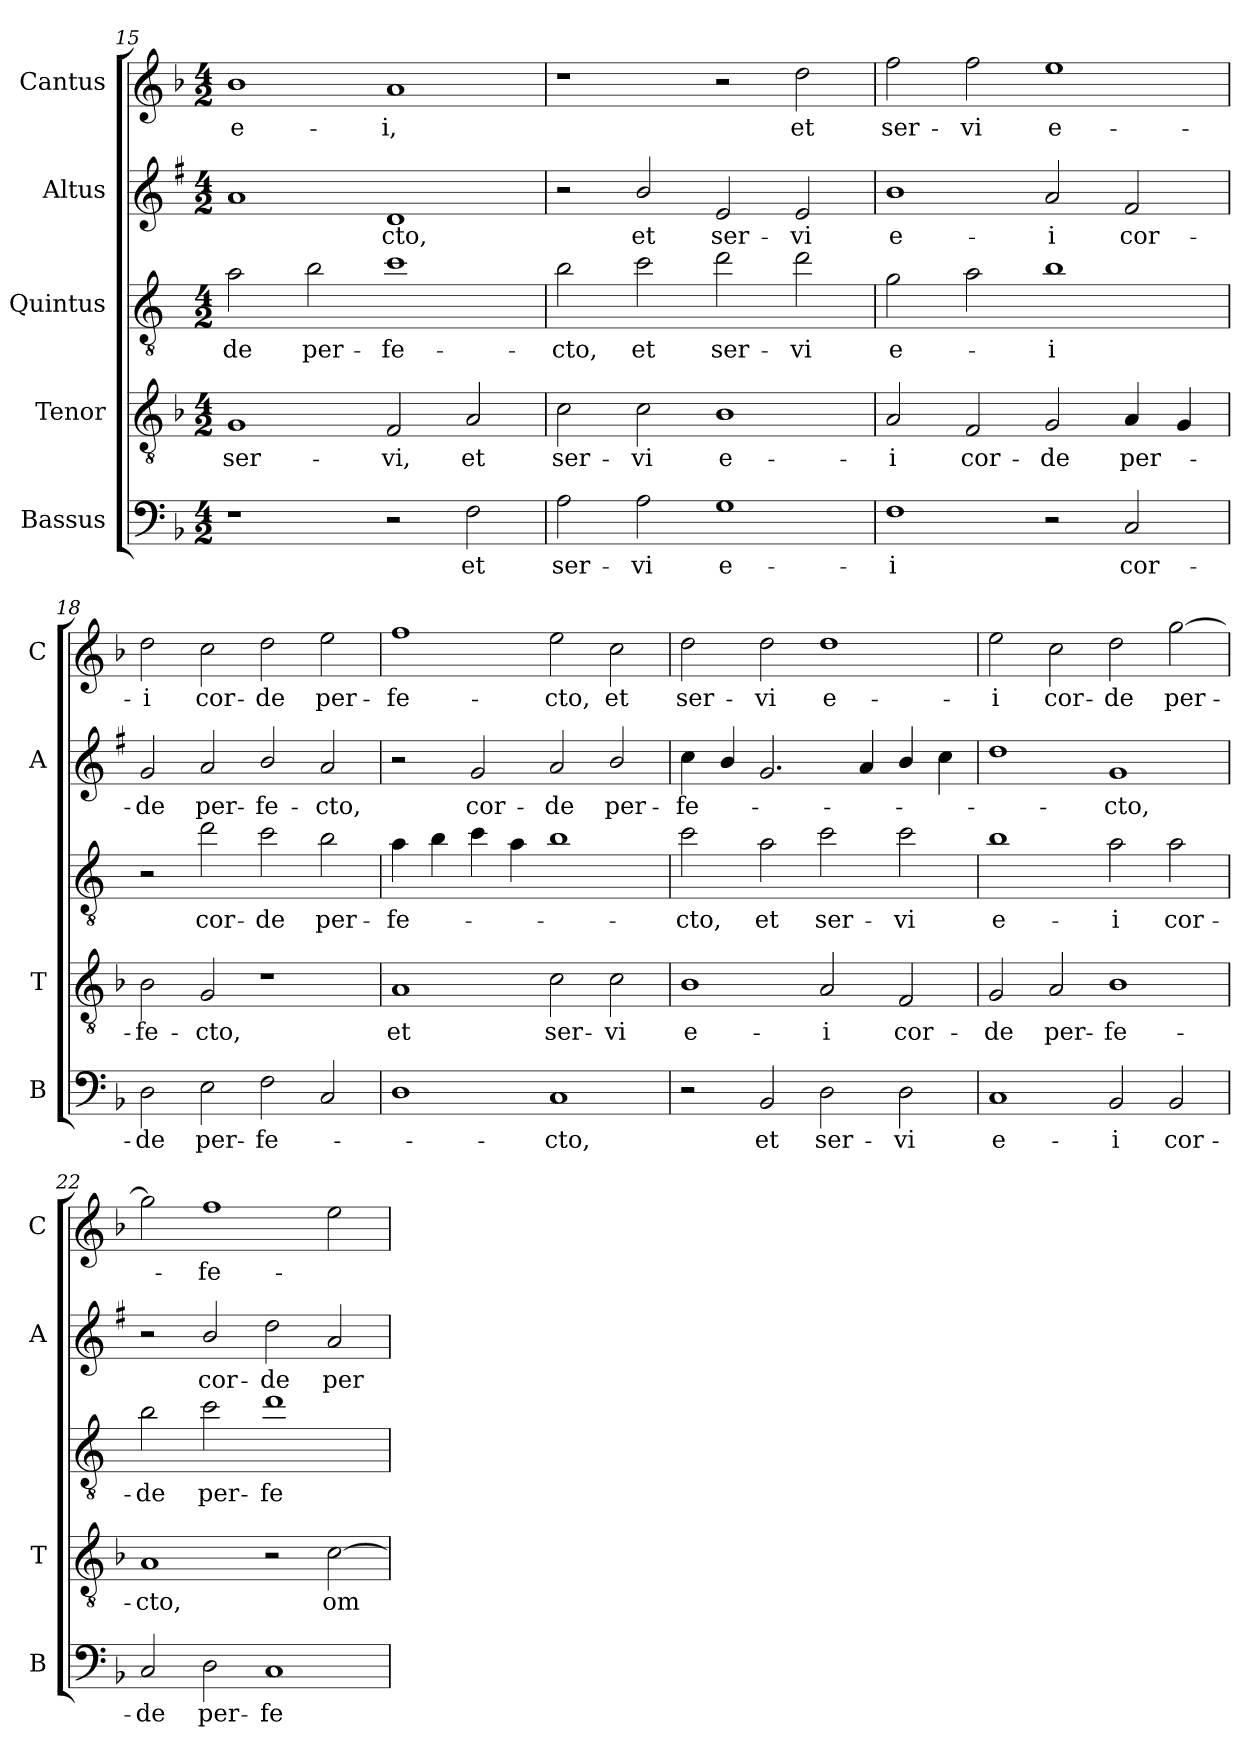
**kern	**text	**kern	**text	**kern	**text	**kern	**text	**kern	**text
*part5	*part5	*part4	*part4	*part3	*part3	*part2	*part2	*part1	*part1
*staff5	*staff5	*staff4	*staff4	*staff3	*staff3	*staff2	*staff2	*staff1	*staff1
*I"Bassus	*	*I"Tenor	*	*I"Quintus	*	*I"Altus	*	*I"Cantus	*
*I'B	*	*I'T	*	*	*	*I'A	*	*I'C	*
*clefF4	*	*clefGv2	*	*clefGv2	*	*clefG2	*	*clefG2	*
*	*	*	*	*ITrd4c7	*	*ITrd1c2	*	*	*
*k[b-]	*	*k[b-]	*	*k[b-]	*	*k[b-]	*	*k[b-]	*
*F:	*	*F:	*	*F:	*	*F:	*	*F:	*
*M4/2	*	*M4/2	*	*M4/2	*	*M4/2	*	*M4/2	*
=15	=15	=15	=15	=15	=15	=15	=15	=15	=15
!	!	!	!LO:LY:b	!	!LO:LY:b	!	!	!	!LO:LY:b
1r	.	1G	ser-	2d\	-de	1g	.	1b-	e-
!	!	!	!	!	!LO:LY:b	!	!	!	!
.	.	.	.	2e\	per-	.	.	.	.
!	!	!	!LO:LY:b	!	!LO:LY:b	!	!LO:LY:b	!	!LO:LY:b
2r	.	2F/	-vi,	1f	-fe-	1c	-cto,	1a	-i,
!	!LO:LY:b	!	!LO:LY:b	!	!	!	!	!	!
2F\	et	2A/	et	.	.	.	.	.	.
=16	=16	=16	=16	=16	=16	=16	=16	=16	=16
!	!LO:LY:b	!	!LO:LY:b	!	!LO:LY:b	!	!	!	!
2A\	ser-	2c\	ser-	2e\	-cto,	2r	.	1r	.
!	!LO:LY:b	!	!LO:LY:b	!	!LO:LY:b	!	!LO:LY:b	!	!
2A\	-vi	2c\	-vi	2f\	et	2a/	et	.	.
!	!LO:LY:b	!	!LO:LY:b	!	!LO:LY:b	!	!LO:LY:b	!	!
1G	e-	1B-	e-	2g\	ser-	2d/	ser-	2r	.
!	!	!	!	!	!LO:LY:b	!	!LO:LY:b	!	!LO:LY:b
.	.	.	.	2g\	-vi	2d/	-vi	2dd\	et
=17	=17	=17	=17	=17	=17	=17	=17	=17	=17
!	!LO:LY:b	!	!LO:LY:b	!	!LO:LY:b	!	!LO:LY:b	!	!LO:LY:b
1F	-i	2A/	-i	2c\	e-	1a	e-	2ff\	ser-
!	!	!	!LO:LY:b	!	!	!	!	!	!LO:LY:b
.	.	2F/	cor-	2d\	.	.	.	2ff\	-vi
!	!	!	!LO:LY:b	!	!LO:LY:b	!	!LO:LY:b	!	!LO:LY:b
2r	.	2G/	-de	1e	-i	2g/	-i	1ee	e-
!	!LO:LY:b	!	!LO:LY:b	!	!	!	!LO:LY:b	!	!
2C/	cor-	4A/	per-	.	.	2e/	cor-	.	.
.	.	4G/	.	.	.	.	.	.	.
!!LO:PB:g=z
=18	=18	=18	=18	=18	=18	=18	=18	=18	=18
!	!LO:LY:b	!	!LO:LY:b	!	!	!	!LO:LY:b	!	!LO:LY:b
2D\	-de	2B-\	-fe-	2r	.	2f/	-de	2dd\	-i
!	!LO:LY:b	!	!LO:LY:b	!	!LO:LY:b	!	!LO:LY:b	!	!LO:LY:b
2E\	per-	2G/	-cto,	2g\	cor-	2g/	per-	2cc\	cor-
!	!LO:LY:b	!	!	!	!LO:LY:b	!	!LO:LY:b	!	!LO:LY:b
2F\	-fe-	1r	.	2f\	-de	2a/	-fe-	2dd\	-de
!	!	!	!	!	!LO:LY:b	!	!LO:LY:b	!	!LO:LY:b
2C/	.	.	.	2e\	per-	2g/	-cto,	2ee\	per-
=19	=19	=19	=19	=19	=19	=19	=19	=19	=19
!	!	!	!LO:LY:b	!	!LO:LY:b	!	!	!	!LO:LY:b
1D	.	1A	et	4d\	-fe-	2r	.	1ff	-fe-
.	.	.	.	4e\	.	.	.	.	.
!	!	!	!	!	!	!	!LO:LY:b	!	!
.	.	.	.	4f\	.	2f/	cor-	.	.
.	.	.	.	4d\	.	.	.	.	.
!	!LO:LY:b	!	!LO:LY:b	!	!	!	!LO:LY:b	!	!LO:LY:b
1C	-cto,	2c\	ser-	1e	.	2g/	-de	2ee\	-cto,
!	!	!	!LO:LY:b	!	!	!	!LO:LY:b	!	!LO:LY:b
.	.	2c\	-vi	.	.	2a/	per-	2cc\	et
=20	=20	=20	=20	=20	=20	=20	=20	=20	=20
!	!	!	!LO:LY:b	!	!LO:LY:b	!	!LO:LY:b	!	!LO:LY:b
2r	.	1B-	e-	2f\	-cto,	4b-\	-fe-	2dd\	ser-
.	.	.	.	.	.	4a/	.	.	.
!	!LO:LY:b	!	!	!	!LO:LY:b	!	!	!	!LO:LY:b
2BB-/	et	.	.	2d\	et	2.f/	.	2dd\	-vi
!	!LO:LY:b	!	!LO:LY:b	!	!LO:LY:b	!	!	!	!LO:LY:b
2D\	ser-	2A/	-i	2f\	ser-	.	.	1dd	e-
.	.	.	.	.	.	4g/	.	.	.
!	!LO:LY:b	!	!LO:LY:b	!	!LO:LY:b	!	!	!	!
2D\	-vi	2F/	cor-	2f\	-vi	4a/	.	.	.
.	.	.	.	.	.	4b-\	.	.	.
=21	=21	=21	=21	=21	=21	=21	=21	=21	=21
!	!LO:LY:b	!	!LO:LY:b	!	!LO:LY:b	!	!	!	!LO:LY:b
1C	e-	2G/	-de	1e	e-	1cc	.	2ee\	-i
!	!	!	!LO:LY:b	!	!	!	!	!	!LO:LY:b
.	.	2A/	per-	.	.	.	.	2cc\	cor-
!	!LO:LY:b	!	!LO:LY:b	!	!LO:LY:b	!	!LO:LY:b	!	!LO:LY:b
2BB-/	-i	1B-	-fe-	2d\	-i	1f	-cto,	2dd\	-de
!	!LO:LY:b	!	!	!	!LO:LY:b	!	!	!	!LO:LY:b
2BB-/	cor-	.	.	2d\	cor-	.	.	[2gg\	per-
=22	=22	=22	=22	=22	=22	=22	=22	=22	=22
!	!LO:LY:b	!	!LO:LY:b	!	!LO:LY:b	!	!	!	!
2C/	-de	1A	-cto,	2e\	-de	2r	.	2gg\]	.
!	!LO:LY:b	!	!	!	!LO:LY:b	!	!LO:LY:b	!	!LO:LY:b
2D\	per-	.	.	2f\	per-	2a/	cor-	1ff	-fe-
!	!LO:LY:b	!	!	!	!LO:LY:b	!	!LO:LY:b	!	!
1C	-fe-	2r	.	1g	-fe-	2cc\	-de	.	.
!	!	!	!LO:LY:b	!	!	!	!LO:LY:b	!	!
.	.	[2c\	om-	.	.	2g/	per-	2ee\	.
=	=	=	=	=	=	=	=	=	=
*-	*-	*-	*-	*-	*-	*-	*-	*-	*-
